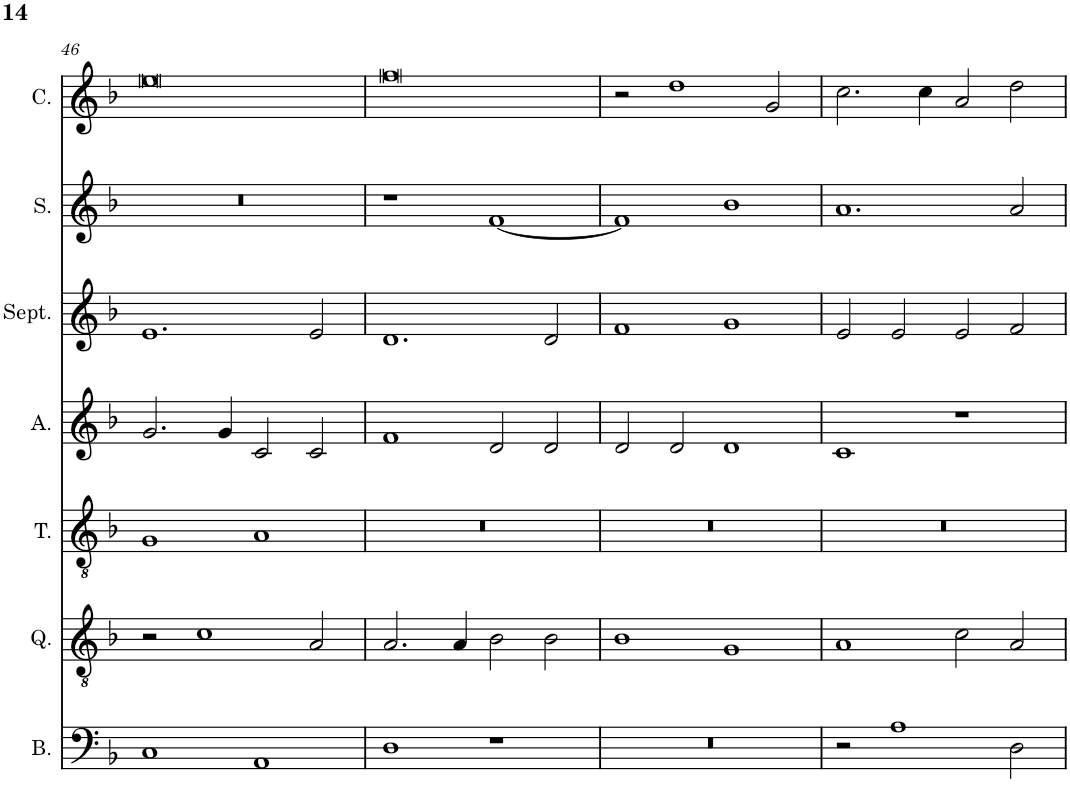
**kern	**kern	**kern	**kern	**kern	**kern	**kern
*part7	*part6	*part5	*part4	*part3	*part2	*part1
*staff7	*staff6	*staff5	*staff4	*staff3	*staff2	*staff1
*I"Bassus	*I"Quintus	*I"Tenor	*I"Altus	*I"Septimus	*I"Sextus	*I"Cantus
*I'B.	*I'Q.	*I'T.	*I'A.	*I'Sept.	*I'S.	*I'C.
!!LO:PB:g=z
*clefF4	*clefGv2	*clefGv2	*clefG2	*clefG2	*clefG2	*clefG2
*k[b-]	*k[b-]	*k[b-]	*k[b-]	*k[b-]	*k[b-]	*k[b-]
*F:	*F:	*F:	*F:	*F:	*F:	*F:
*M4/2	*M4/2	*M4/2	*M4/2	*M4/2	*M4/2	*M4/2
=46	=46	=46	=46	=46	=46	=46
1C	2r	1G	2.g/	1.e	0r	0ee
.	1c	.	.	.	.	.
.	.	.	4g/	.	.	.
1AA	.	1A	2c/	.	.	.
.	2A/	.	2c/	2e/	.	.
=47	=47	=47	=47	=47	=47	=47
1D	2.A/	0r	1f	1.d	1r	0ff
.	4A/	.	.	.	.	.
1r	2B-\	.	2d/	.	[1f	.
.	2B-\	.	2d/	2d/	.	.
=48	=48	=48	=48	=48	=48	=48
0r	1B-	0r	2d/	1f	1f]	2r
.	.	.	2d/	.	.	1dd
.	1G	.	1d	1g	1b-	.
.	.	.	.	.	.	2g/
=49	=49	=49	=49	=49	=49	=49
2r	1A	0r	1c	2e/	1.a	2.cc\
1A	.	.	.	2e/	.	.
.	.	.	.	.	.	4cc\
.	2c\	.	1r	2e/	.	2a/
2D\	2A/	.	.	2f/	2a/	2dd\
=	=	=	=	=	=	=
*-	*-	*-	*-	*-	*-	*-
